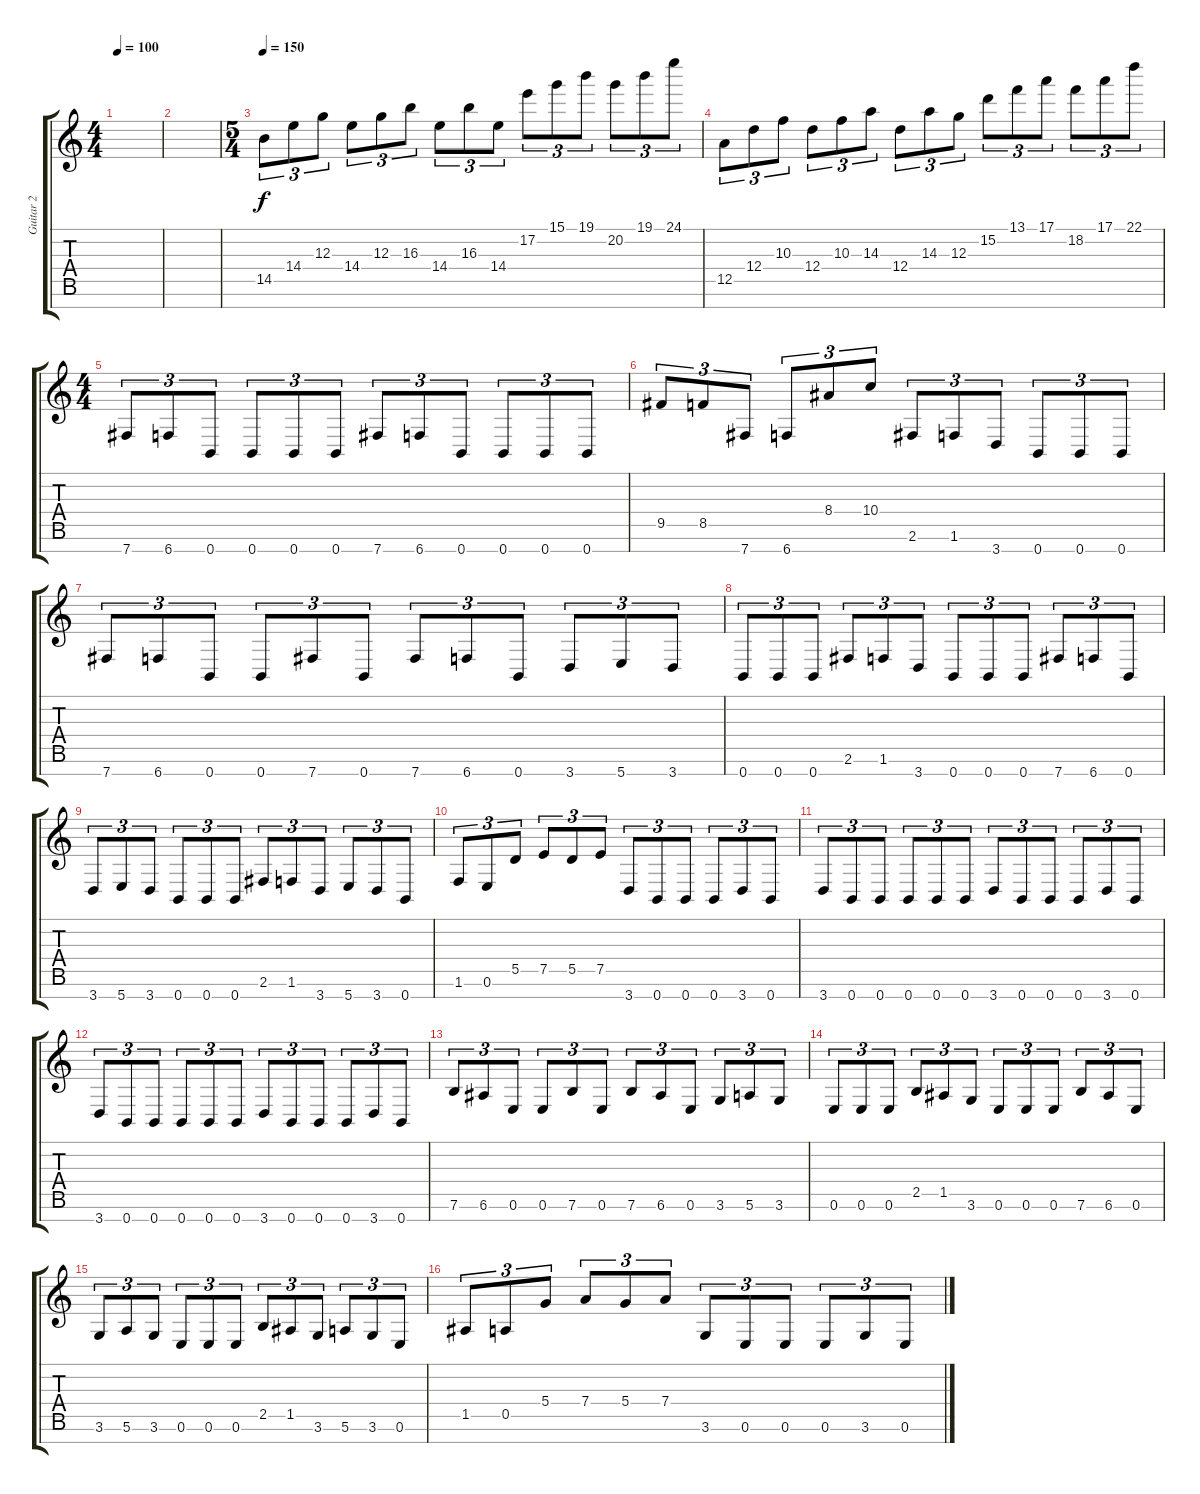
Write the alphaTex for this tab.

\track ("Guitar 2" "Guitar 2") {instrument overdrivenguitar}
\staff {score tabs}
\tuning (E4 B3 G3 D3 A2 E2 B1) {hide}
\ts (4 4)
\tempo 100
\clef g2
\ks c
|
|
\ts (5 4)
\tempo 150
14.5.8{tu (3 2) volume 16} 14.4.8{tu (3 2)} 12.3.8{tu (3 2)} 14.4.8{tu (3 2)} 12.3.8{tu (3 2)} 16.3.8{tu (3 2)} 14.4.8{tu (3 2)} 16.3.8{tu (3 2)} 14.4.8{tu (3 2)} 17.2.8{tu (3 2)} 15.1.8{tu (3 2)} 19.1.8{tu (3 2)} 20.2.8{tu (3 2)} 19.1.8{tu (3 2)} 24.1.8{tu (3 2)} |
12.5.8{tu (3 2)} 12.4.8{tu (3 2)} 10.3.8{tu (3 2)} 12.4.8{tu (3 2)} 10.3.8{tu (3 2)} 14.3.8{tu (3 2)} 12.4.8{tu (3 2)} 14.3.8{tu (3 2)} 12.3.8{tu (3 2)} 15.2.8{tu (3 2)} 13.1.8{tu (3 2)} 17.1.8{tu (3 2)} 18.2.8{tu (3 2)} 17.1.8{tu (3 2)} 22.1.8{tu (3 2)} |
\ts (4 4)
7.7.8{tu (3 2) volume 13} 6.7.8{tu (3 2)} 0.7.8{tu (3 2)} 0.7.8{tu (3 2)} 0.7.8{tu (3 2)} 0.7.8{tu (3 2)} 7.7.8{tu (3 2)} 6.7.8{tu (3 2)} 0.7.8{tu (3 2)} 0.7.8{tu (3 2)} 0.7.8{tu (3 2)} 0.7.8{tu (3 2)} |
9.5.8{tu (3 2)} 8.5.8{tu (3 2)} 7.7.8{tu (3 2)} 6.7.8{tu (3 2)} 8.4.8{tu (3 2)} 10.4.8{tu (3 2)} 2.6.8{tu (3 2)} 1.6.8{tu (3 2)} 3.7.8{tu (3 2)} 0.7.8{tu (3 2)} 0.7.8{tu (3 2)} 0.7.8{tu (3 2)} |
7.7.8{tu (3 2)} 6.7.8{tu (3 2)} 0.7.8{tu (3 2)} 0.7.8{tu (3 2)} 7.7.8{tu (3 2)} 0.7.8{tu (3 2)} 7.7.8{tu (3 2)} 6.7.8{tu (3 2)} 0.7.8{tu (3 2)} 3.7.8{tu (3 2)} 5.7.8{tu (3 2)} 3.7.8{tu (3 2)} |
0.7.8{tu (3 2)} 0.7.8{tu (3 2)} 0.7.8{tu (3 2)} 2.6.8{tu (3 2)} 1.6.8{tu (3 2)} 3.7.8{tu (3 2)} 0.7.8{tu (3 2)} 0.7.8{tu (3 2)} 0.7.8{tu (3 2)} 7.7.8{tu (3 2)} 6.7.8{tu (3 2)} 0.7.8{tu (3 2)} |
3.7.8{tu (3 2)} 5.7.8{tu (3 2)} 3.7.8{tu (3 2)} 0.7.8{tu (3 2)} 0.7.8{tu (3 2)} 0.7.8{tu (3 2)} 2.6.8{tu (3 2)} 1.6.8{tu (3 2)} 3.7.8{tu (3 2)} 5.7.8{tu (3 2)} 3.7.8{tu (3 2)} 0.7.8{tu (3 2)} |
1.6.8{tu (3 2)} 0.6.8{tu (3 2)} 5.5.8{tu (3 2)} 7.5.8{tu (3 2)} 5.5.8{tu (3 2)} 7.5.8{tu (3 2)} 3.7.8{tu (3 2)} 0.7.8{tu (3 2)} 0.7.8{tu (3 2)} 0.7.8{tu (3 2)} 3.7.8{tu (3 2)} 0.7.8{tu (3 2)} |
3.7.8{tu (3 2)} 0.7.8{tu (3 2)} 0.7.8{tu (3 2)} 0.7.8{tu (3 2)} 0.7.8{tu (3 2)} 0.7.8{tu (3 2)} 3.7.8{tu (3 2)} 0.7.8{tu (3 2)} 0.7.8{tu (3 2)} 0.7.8{tu (3 2)} 3.7.8{tu (3 2)} 0.7.8{tu (3 2)} |
3.7.8{tu (3 2)} 0.7.8{tu (3 2)} 0.7.8{tu (3 2)} 0.7.8{tu (3 2)} 0.7.8{tu (3 2)} 0.7.8{tu (3 2)} 3.7.8{tu (3 2)} 0.7.8{tu (3 2)} 0.7.8{tu (3 2)} 0.7.8{tu (3 2)} 3.7.8{tu (3 2)} 0.7.8{tu (3 2)} |
7.6.8{tu (3 2)} 6.6.8{tu (3 2)} 0.6.8{tu (3 2)} 0.6.8{tu (3 2)} 7.6.8{tu (3 2)} 0.6.8{tu (3 2)} 7.6.8{tu (3 2)} 6.6.8{tu (3 2)} 0.6.8{tu (3 2)} 3.6.8{tu (3 2)} 5.6.8{tu (3 2)} 3.6.8{tu (3 2)} |
0.6.8{tu (3 2)} 0.6.8{tu (3 2)} 0.6.8{tu (3 2)} 2.5.8{tu (3 2)} 1.5.8{tu (3 2)} 3.6.8{tu (3 2)} 0.6.8{tu (3 2)} 0.6.8{tu (3 2)} 0.6.8{tu (3 2)} 7.6.8{tu (3 2)} 6.6.8{tu (3 2)} 0.6.8{tu (3 2)} |
3.6.8{tu (3 2)} 5.6.8{tu (3 2)} 3.6.8{tu (3 2)} 0.6.8{tu (3 2)} 0.6.8{tu (3 2)} 0.6.8{tu (3 2)} 2.5.8{tu (3 2)} 1.5.8{tu (3 2)} 3.6.8{tu (3 2)} 5.6.8{tu (3 2)} 3.6.8{tu (3 2)} 0.6.8{tu (3 2)} |
1.5.8{tu (3 2)} 0.5.8{tu (3 2)} 5.4.8{tu (3 2)} 7.4.8{tu (3 2)} 5.4.8{tu (3 2)} 7.4.8{tu (3 2)} 3.6.8{tu (3 2)} 0.6.8{tu (3 2)} 0.6.8{tu (3 2)} 0.6.8{tu (3 2)} 3.6.8{tu (3 2)} 0.6.8{tu (3 2)}
